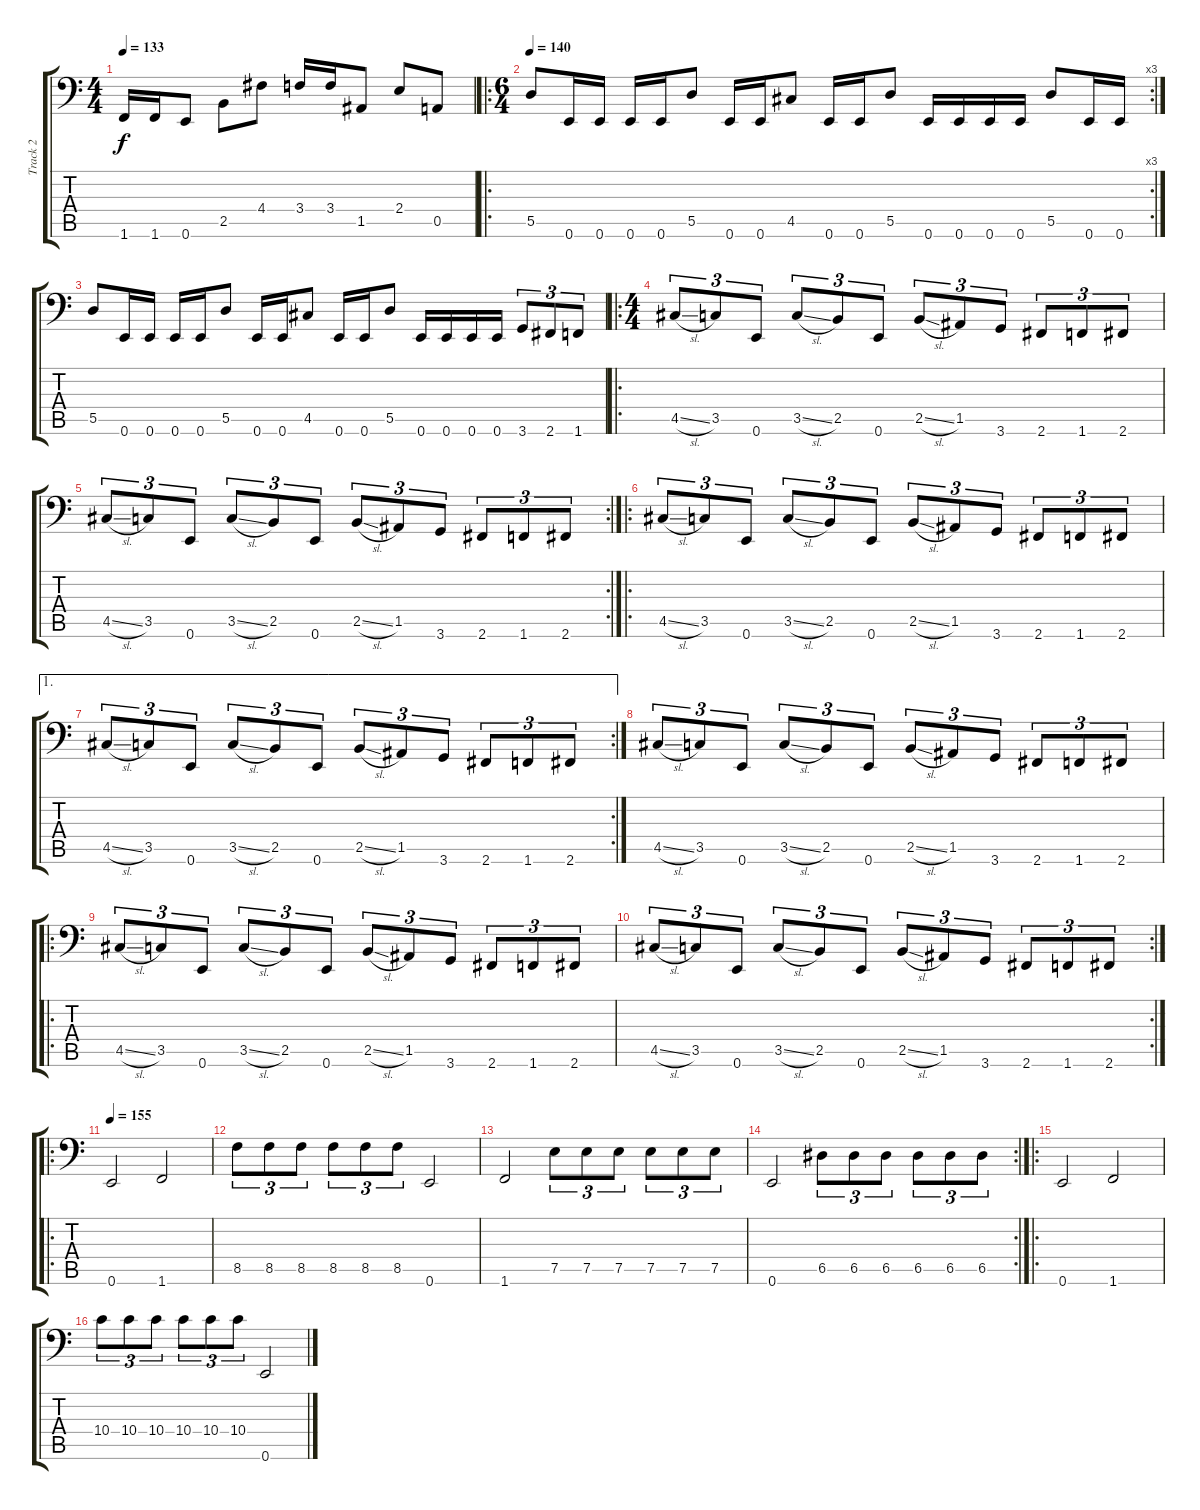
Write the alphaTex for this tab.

\track ("Track 2" "Track 2") {instrument electricbassfinger}
\staff {score tabs}
\tuning (E3 B2 G2 D2 A1 E1) {hide}
\ts (4 4)
\tempo 133
\clef f4
\ks c
1.6.16{dy f} 1.6.16 0.6.8 2.5.8 4.4.8 3.4.16 3.4.16 1.5.8 2.4.8 0.5.8 |
\ro
\rc 3
\ts (6 4)
\tempo 140
5.5.8 0.6.16 0.6.16 0.6.16 0.6.16 5.5.8 0.6.16 0.6.16 4.5.8 0.6.16 0.6.16 5.5.8 0.6.16 0.6.16 0.6.16 0.6.16 5.5.8 0.6.16 0.6.16 |
5.5.8 0.6.16 0.6.16 0.6.16 0.6.16 5.5.8 0.6.16 0.6.16 4.5.8 0.6.16 0.6.16 5.5.8 0.6.16 0.6.16 0.6.16 0.6.16 3.6.8{tu (3 2)} 2.6.8{tu (3 2)} 1.6.8{tu (3 2)} |
\ro
\ts (4 4)
4.5{sl}.8{tu (3 2)} 3.5.8{tu (3 2)} 0.6.8{tu (3 2)} 3.5{sl}.8{tu (3 2)} 2.5.8{tu (3 2)} 0.6.8{tu (3 2)} 2.5{sl}.8{tu (3 2)} 1.5.8{tu (3 2)} 3.6.8{tu (3 2)} 2.6.8{tu (3 2)} 1.6.8{tu (3 2)} 2.6.8{tu (3 2)} |
\rc 2
4.5{sl}.8{tu (3 2)} 3.5.8{tu (3 2)} 0.6.8{tu (3 2)} 3.5{sl}.8{tu (3 2)} 2.5.8{tu (3 2)} 0.6.8{tu (3 2)} 2.5{sl}.8{tu (3 2)} 1.5.8{tu (3 2)} 3.6.8{tu (3 2)} 2.6.8{tu (3 2)} 1.6.8{tu (3 2)} 2.6.8{tu (3 2)} |
\ro
4.5{sl}.8{tu (3 2)} 3.5.8{tu (3 2)} 0.6.8{tu (3 2)} 3.5{sl}.8{tu (3 2)} 2.5.8{tu (3 2)} 0.6.8{tu (3 2)} 2.5{sl}.8{tu (3 2)} 1.5.8{tu (3 2)} 3.6.8{tu (3 2)} 2.6.8{tu (3 2)} 1.6.8{tu (3 2)} 2.6.8{tu (3 2)} |
\ae 1
\rc 2
4.5{sl}.8{tu (3 2)} 3.5.8{tu (3 2)} 0.6.8{tu (3 2)} 3.5{sl}.8{tu (3 2)} 2.5.8{tu (3 2)} 0.6.8{tu (3 2)} 2.5{sl}.8{tu (3 2)} 1.5.8{tu (3 2)} 3.6.8{tu (3 2)} 2.6.8{tu (3 2)} 1.6.8{tu (3 2)} 2.6.8{tu (3 2)} |
4.5{sl}.8{tu (3 2)} 3.5.8{tu (3 2)} 0.6.8{tu (3 2)} 3.5{sl}.8{tu (3 2)} 2.5.8{tu (3 2)} 0.6.8{tu (3 2)} 2.5{sl}.8{tu (3 2)} 1.5.8{tu (3 2)} 3.6.8{tu (3 2)} 2.6.8{tu (3 2)} 1.6.8{tu (3 2)} 2.6.8{tu (3 2)} |
\ro
4.5{sl}.8{tu (3 2)} 3.5.8{tu (3 2)} 0.6.8{tu (3 2)} 3.5{sl}.8{tu (3 2)} 2.5.8{tu (3 2)} 0.6.8{tu (3 2)} 2.5{sl}.8{tu (3 2)} 1.5.8{tu (3 2)} 3.6.8{tu (3 2)} 2.6.8{tu (3 2)} 1.6.8{tu (3 2)} 2.6.8{tu (3 2)} |
\rc 2
4.5{sl}.8{tu (3 2)} 3.5.8{tu (3 2)} 0.6.8{tu (3 2)} 3.5{sl}.8{tu (3 2)} 2.5.8{tu (3 2)} 0.6.8{tu (3 2)} 2.5{sl}.8{tu (3 2)} 1.5.8{tu (3 2)} 3.6.8{tu (3 2)} 2.6.8{tu (3 2)} 1.6.8{tu (3 2)} 2.6.8{tu (3 2)} |
\ro
\tempo 155
0.6.2 1.6.2 |
8.5.8{tu (3 2)} 8.5.8{tu (3 2)} 8.5.8{tu (3 2)} 8.5.8{tu (3 2)} 8.5.8{tu (3 2)} 8.5.8{tu (3 2)} 0.6.2 |
1.6.2 7.5.8{tu (3 2)} 7.5.8{tu (3 2)} 7.5.8{tu (3 2)} 7.5.8{tu (3 2)} 7.5.8{tu (3 2)} 7.5.8{tu (3 2)} |
\rc 2
0.6.2 6.5.8{tu (3 2)} 6.5.8{tu (3 2)} 6.5.8{tu (3 2)} 6.5.8{tu (3 2)} 6.5.8{tu (3 2)} 6.5.8{tu (3 2)} |
\ro
0.6.2 1.6.2 |
10.4.8{tu (3 2)} 10.4.8{tu (3 2)} 10.4.8{tu (3 2)} 10.4.8{tu (3 2)} 10.4.8{tu (3 2)} 10.4.8{tu (3 2)} 0.6.2
